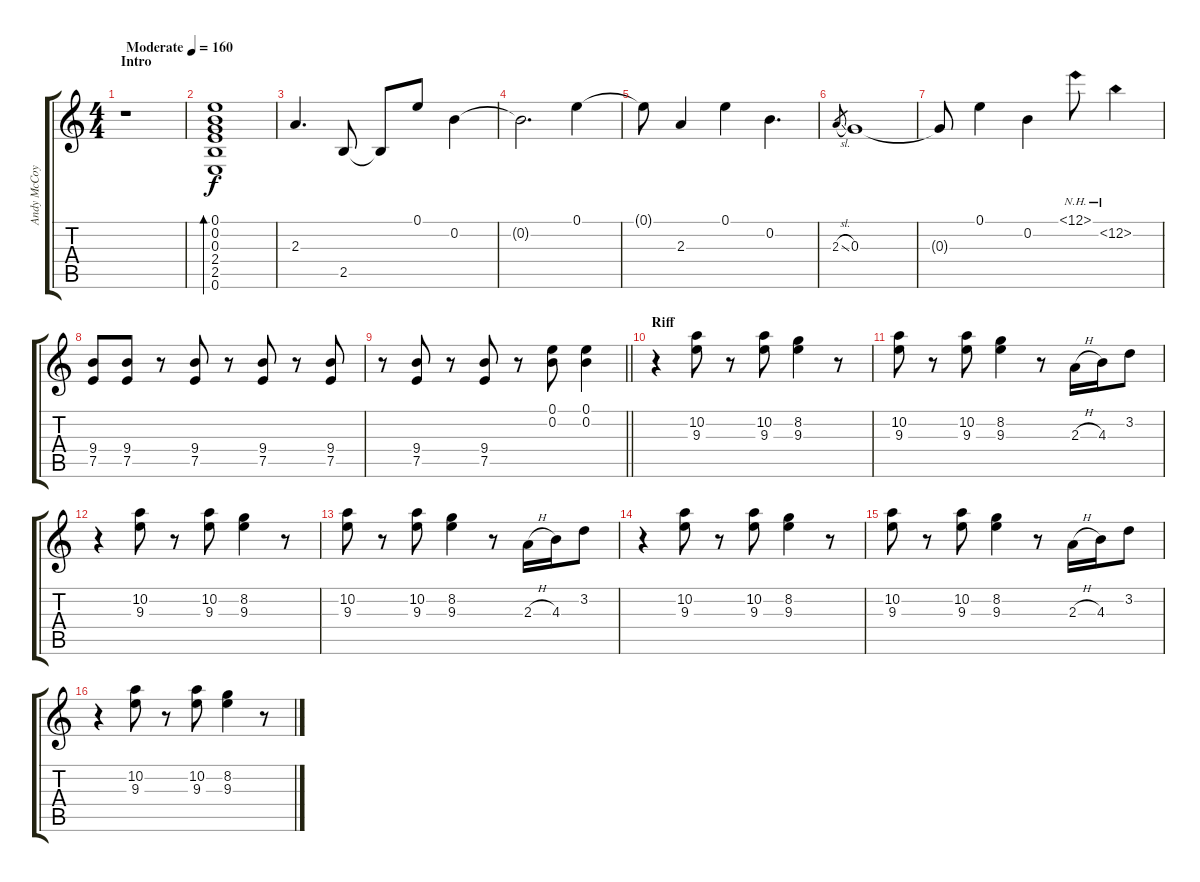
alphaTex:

\track ("Andy McCoy" "Andy McCoy") {instrument distortionguitar}
\staff {score tabs}
\tuning (E4 B3 G3 D3 A2 E2) {hide}
\ts (4 4)
\section ("" "Intro")
\tempo (160 "Moderate")
\clef g2
\ks c
r.1{dy f instrument distortionguitar} |
(0.1 0.2 0.3 2.4 2.5 0.6).1{bd 480} |
2.3.4{d} 2.5.8 2.5{t}.8 0.1.8 0.2.4 |
0.2{t}.2{d} 0.1.4 |
0.1{t}.8 2.3.4 0.1.4 0.2.4{d} |
2.3{sl}.8{gr} 0.3.1 |
0.3{t}.8 0.1.4 0.2.4 12.1{nh}.8 12.2{nh}.4 |
(9.4 7.5).8 (9.4 7.5).8 r.8 (9.4 7.5).8 r.8 (9.4 7.5).8 r.8 (9.4 7.5).8 |
\barLineRight lightlight
r.8 (9.4 7.5).8 r.8 (9.4 7.5).8 r.8 (0.1 0.2).8 (0.1 0.2).4 |
\section ("" "Riff")
r.4 (10.2 9.3).8 r.8 (10.2 9.3).8 (8.2 9.3).4 r.8 |
(10.2 9.3).8 r.8 (10.2 9.3).8 (8.2 9.3).4 r.8 2.3{h}.16 4.3.16 3.2.8 |
r.4 (10.2 9.3).8 r.8 (10.2 9.3).8 (8.2 9.3).4 r.8 |
(10.2 9.3).8 r.8 (10.2 9.3).8 (8.2 9.3).4 r.8 2.3{h}.16 4.3.16 3.2.8 |
r.4 (10.2 9.3).8 r.8 (10.2 9.3).8 (8.2 9.3).4 r.8 |
(10.2 9.3).8 r.8 (10.2 9.3).8 (8.2 9.3).4 r.8 2.3{h}.16 4.3.16 3.2.8 |
r.4 (10.2 9.3).8 r.8 (10.2 9.3).8 (8.2 9.3).4 r.8
